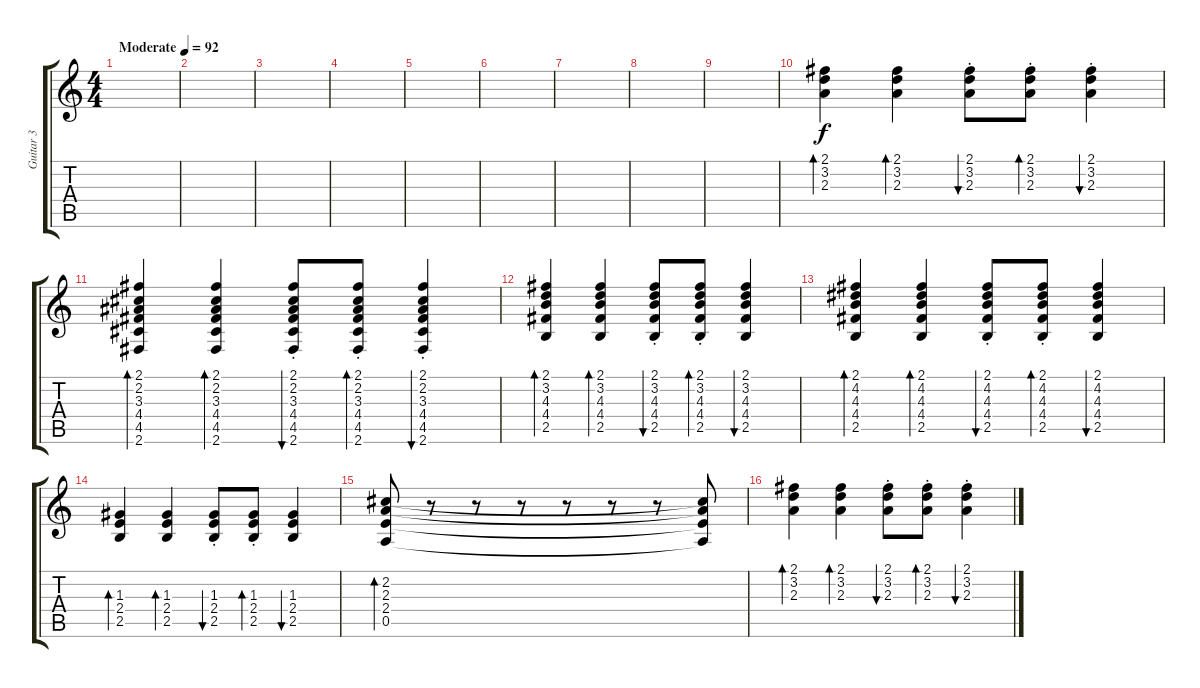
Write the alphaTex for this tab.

\track ("Guitar 3" "Guitar 3") {instrument acousticguitarsteel}
\staff {score tabs}
\tuning (E4 B3 G3 D3 A2 E2) {hide}
\ts (4 4)
\tempo (92 "Moderate")
\clef g2
\ks c
|
|
|
|
|
|
|
|
|
(2.1 3.2 2.3).4{bd 60} (2.1 3.2 2.3).4{bd 60} (2.1{st} 3.2{st} 2.3).8{bu 60} (2.1{st} 3.2{st} 2.3).8{bd 60} (2.1 3.2 2.3{st}).4{bu 60} |
(2.1 2.2 3.3 4.4 4.5 2.6).4{bd 60} (2.1 2.2 3.3 4.4 4.5 2.6).4{bd 60} (2.1{st} 2.2{st} 3.3{st} 4.4 4.5{st} 2.6{st}).8{bu 60} (2.1{st} 2.2{st} 3.3{st} 4.4{st} 4.5 2.6{st}).8{bd 60} (2.1 2.2 3.3 4.4 4.5{st} 2.6).4{bu 60} |
(2.1 3.2 4.3 4.4 2.5).4{bd 60} (2.1 3.2 4.3 4.4 2.5).4{bd 60} (2.1{st} 3.2{st} 4.3{st} 4.4{st} 2.5{st}).8{bu 60} (2.1{st} 3.2{st} 4.3{st} 4.4{st} 2.5{st}).8{bd 60} (2.1 3.2 4.3 4.4 2.5).4{bu 60} |
(2.1 4.2 4.3 4.4 2.5).4{bd 60} (2.1 4.2 4.3 4.4 2.5).4{bd 60} (2.1{st} 4.2{st} 4.3{st} 4.4{st} 2.5{st}).8{bu 60} (2.1{st} 4.2{st} 4.3{st} 4.4{st} 2.5{st}).8{bd 60} (2.1 4.2 4.3 4.4 2.5).4{bu 60} |
(1.3 2.4 2.5).4{bd 60} (1.3 2.4 2.5).4{bd 60} (1.3{st} 2.4{st} 2.5{st}).8{bu 60} (1.3{st} 2.4{st} 2.5{st}).8{bd 60} (1.3 2.4 2.5).4{bu 60} |
(2.2 2.3 2.4 0.5).8{bd 480} r.8 r.8 r.8 r.8 r.8 r.8 (2.2{t} 2.3{t} 2.4{t} 0.5{t}).8 |
(2.1 3.2 2.3).4{bd 60} (2.1 3.2 2.3).4{bd 60} (2.1{st} 3.2{st} 2.3).8{bu 60} (2.1{st} 3.2{st} 2.3).8{bd 60} (2.1 3.2 2.3{st}).4{bu 60}
